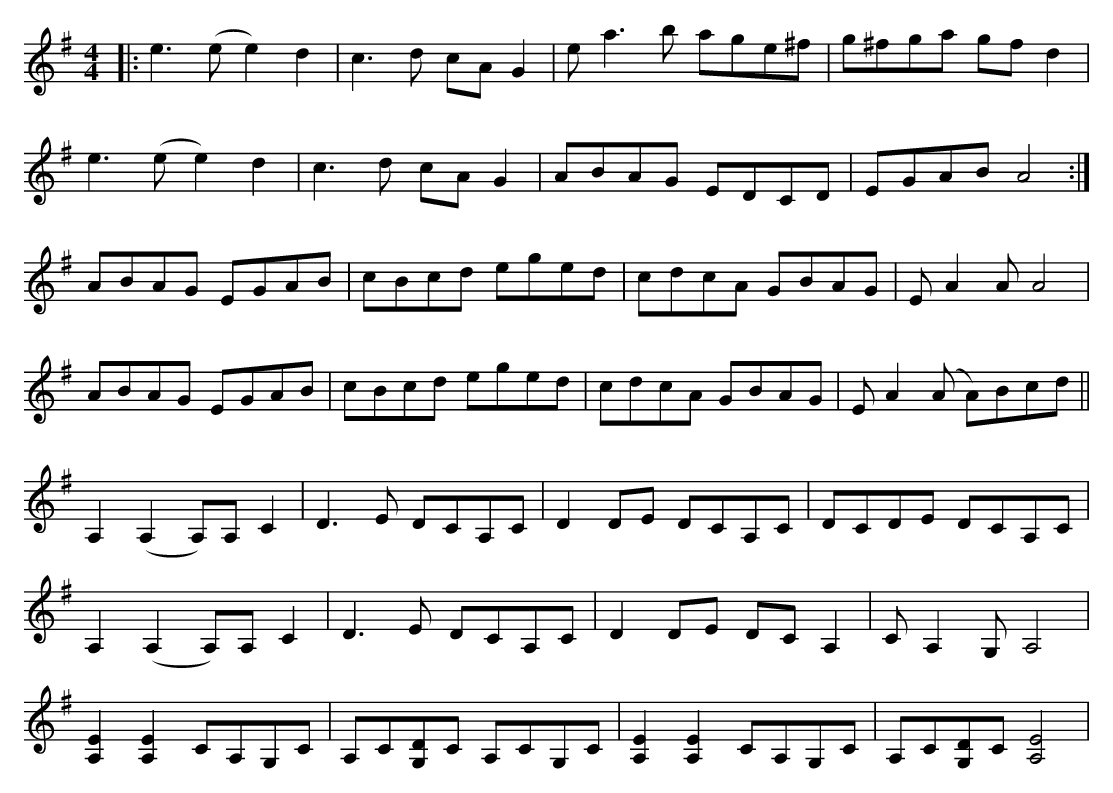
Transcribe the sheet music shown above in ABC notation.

X:1
M:4/4
K:Ador
|:e2>(e2 e2)d2|c3d cAG2|e a2>b2 age^f|g^fga gfd2|
e2>(e2 e2)d2|c3d cAG2|ABAG EDCD|EGABA4:|
ABAG EGAB|cBcd eged|cdcA GBAG|EA2A A4|
ABAG EGAB|cBcd eged|cdcA GBAG|EA2(A A)Bcd||
A,2(A,2A,)A,C2|D3E DCA,C|D2DE DCA,C|DCDE DCA,C|
A,2(A,2A,)A,C2|D3E DCA,C|D2DE DCA,2|CA,2G, A,4|
[A,2E2][A,2E2] CA,G,C|A,C[G,D]C A,CG,C|[A,2E2][A,2E2] CA,G,C|A,C[G,D]C [A,4E4]|
